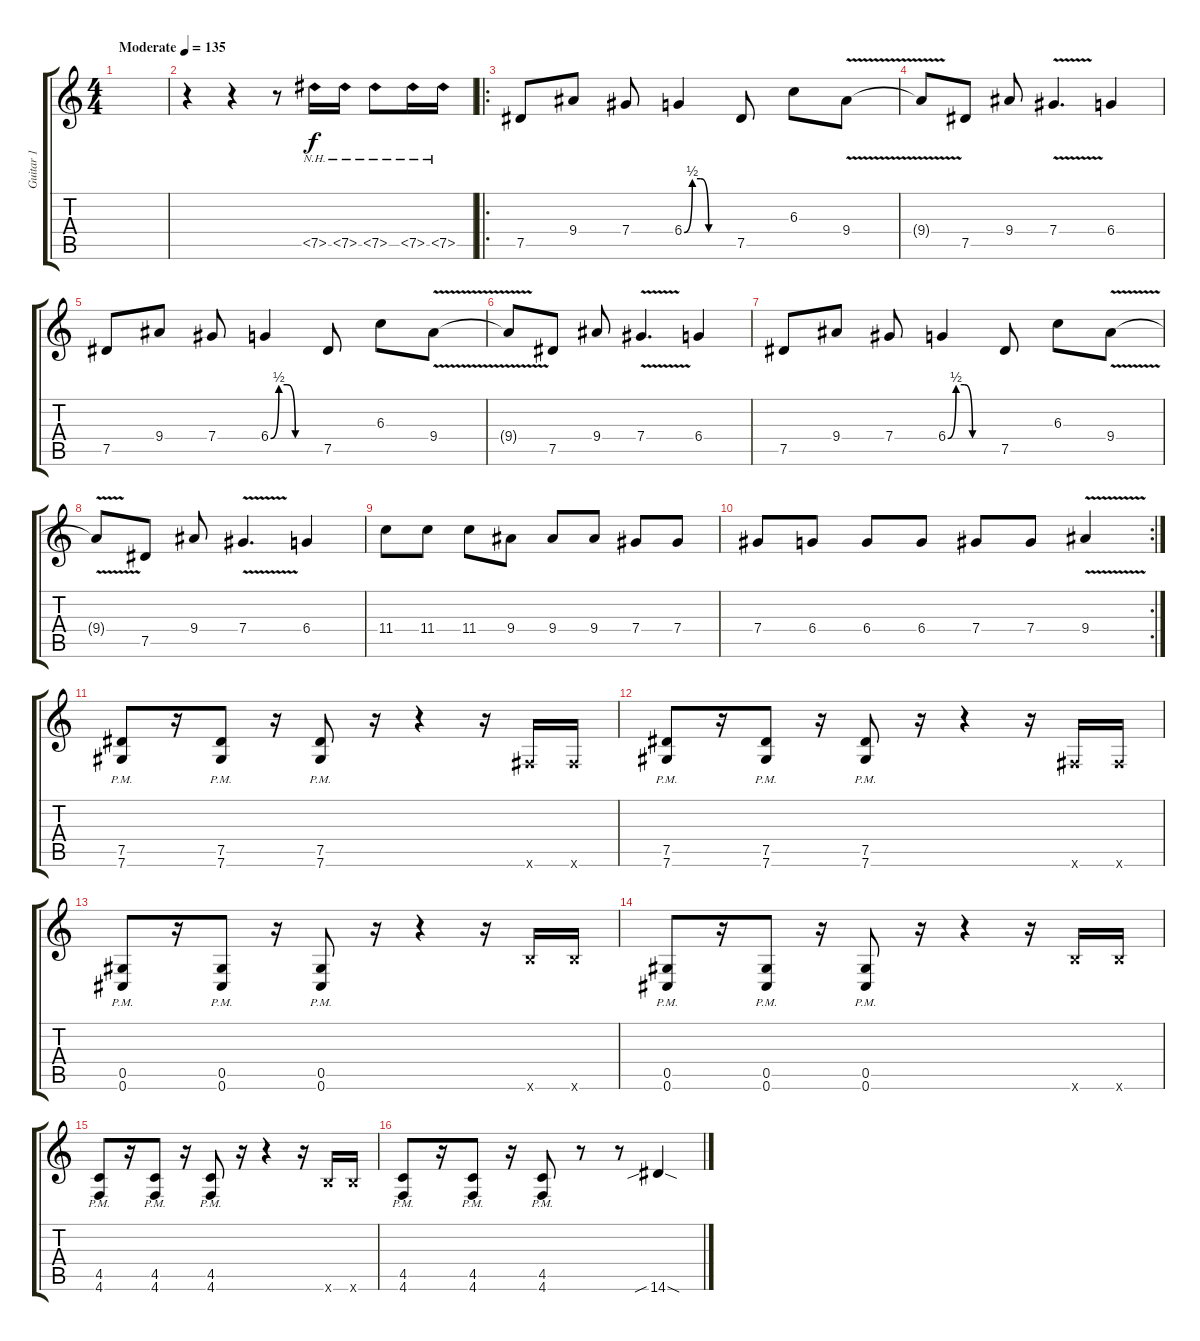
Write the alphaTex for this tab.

\track ("Guitar 1" "Guitar 1") {instrument overdrivenguitar}
\staff {score tabs}
\tuning (Eb4 Bb3 Gb3 Db3 Ab2 Db2) {hide}
\ts (4 4)
\tempo (135 "Moderate")
\clef g2
\ks c
|
r.4 r.4 r.8 7.5{nh}.16 7.5{nh}.16 7.5{nh}.8 7.5{nh}.16 7.5{nh}.16 |
\ro
7.5.8 9.4.8 7.4.8 6.4{be (custom 0 0 10 2 20 2 30 0 60 0)}.4 7.5.8 6.3.8 9.4{v}.8 |
9.4{t}.8 7.5.8 9.4.8 7.4{v}.4{d} 6.4.4 |
7.5.8 9.4.8 7.4.8 6.4{be (custom 0 0 10 2 20 2 30 0 60 0)}.4 7.5.8 6.3.8 9.4{v}.8 |
9.4{t}.8 7.5.8 9.4.8 7.4{v}.4{d} 6.4.4 |
7.5.8 9.4.8 7.4.8 6.4{be (custom 0 0 10 2 20 2 30 0 60 0)}.4 7.5.8 6.3.8 9.4{v}.8 |
9.4{t}.8 7.5.8 9.4.8 7.4{v}.4{d} 6.4.4 |
11.4.8 11.4.8 11.4.8 9.4.8 9.4.8 9.4.8 7.4.8 7.4.8 |
\rc 2
7.4.8 6.4.8 6.4.8 6.4.8 7.4.8 7.4.8 9.4{v}.4 |
(7.5{pm} 7.6{pm}).8 r.16 (7.5{pm} 7.6{pm}).8 r.16 (7.5{pm} 7.6{pm}).8 r.16 r.4 r.16 5.6{x}.16 5.6{x}.16 |
(7.5{pm} 7.6{pm}).8 r.16 (7.5{pm} 7.6{pm}).8 r.16 (7.5{pm} 7.6{pm}).8 r.16 r.4 r.16 5.6{x}.16 5.6{x}.16 |
(0.5{pm} 0.6{pm}).8 r.16 (0.5{pm} 0.6{pm}).8 r.16 (0.5{pm} 0.6{pm}).8 r.16 r.4 r.16 10.6{x}.16 10.6{x}.16 |
(0.5{pm} 0.6{pm}).8 r.16 (0.5{pm} 0.6{pm}).8 r.16 (0.5{pm} 0.6{pm}).8 r.16 r.4 r.16 10.6{x}.16 10.6{x}.16 |
(4.5{pm} 4.6{pm}).8 r.16 (4.5{pm} 4.6{pm}).8 r.16 (4.5{pm} 4.6{pm}).8 r.16 r.4 r.16 10.6{x}.16 10.6{x}.16 |
(4.5{pm} 4.6{pm}).8 r.16 (4.5{pm} 4.6{pm}).8 r.16 (4.5{pm} 4.6{pm}).8 r.8 r.8 14.6{sib sod}.4
